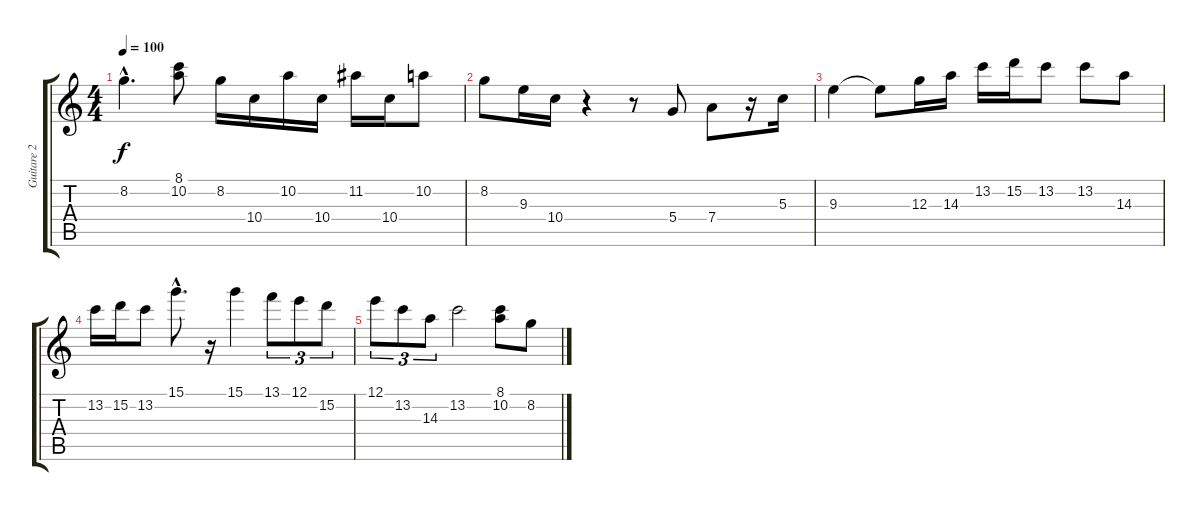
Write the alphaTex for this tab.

\track ("Guitare 2" "Guitare 2") {instrument electricguitarjazz}
\staff {score tabs}
\tuning (E4 B3 G3 D3 A2 E2) {hide}
\ts (4 4)
\tempo 100
\clef g2
\ks c
8.2{hac t}.4{d dy f} (8.1 10.2).8 8.2.16 10.4.16 10.2.16 10.4.16 11.2.16 10.4.16 10.2.8 |
8.2.8 9.3.16 10.4.16 r.4 r.8 5.4.8 7.4.8 r.16 5.3.16 |
9.3.4 9.3{t}.8 12.3.16 14.3.16 13.2.16 15.2.16 13.2.8 13.2.8 14.3.8 |
13.2.16 15.2.16 13.2.8 15.1{hac}.8{d} r.16 15.1.4 13.1.8{tu (3 2)} 12.1.8{tu (3 2)} 15.2.8{tu (3 2)} |
12.1.8{tu (3 2)} 13.2.8{tu (3 2)} 14.3.8{tu (3 2)} 13.2.2 (8.1 10.2).8 8.2.8
